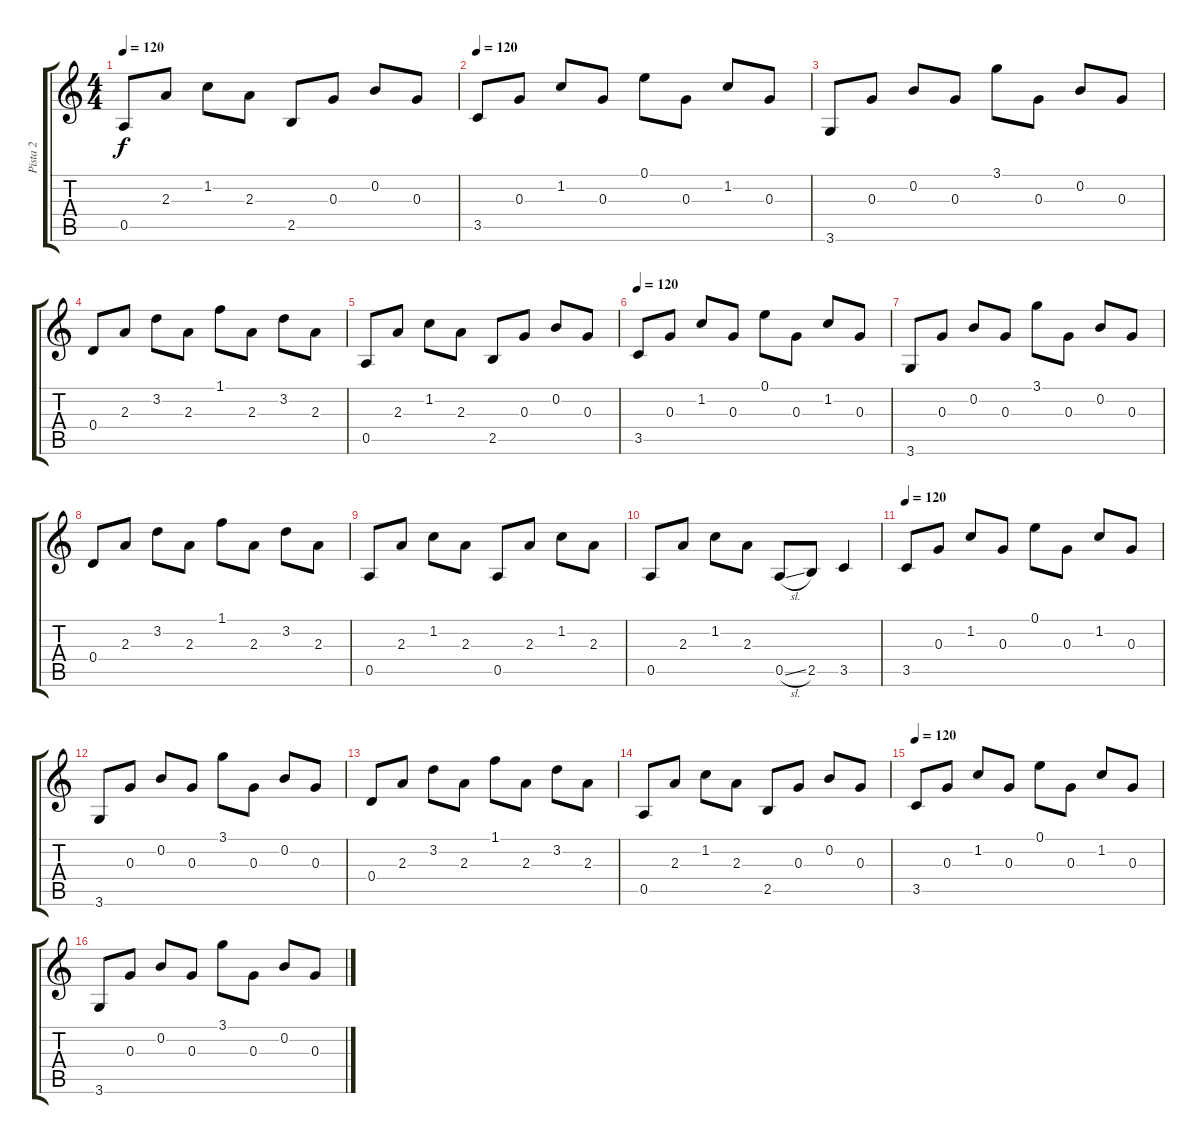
\track ("Pista 2" "Pista 2") {instrument acousticguitarsteel}
\staff {score tabs}
\tuning (E4 B3 G3 D3 A2 E2) {hide}
\ts (4 4)
\tempo 120
\clef g2
\ks c
0.5.8{dy f} 2.3.8 1.2.8 2.3.8 2.5.8 0.3.8 0.2.8 0.3.8 |
\tempo 120
3.5.8 0.3.8 1.2.8 0.3.8 0.1.8 0.3.8 1.2.8 0.3.8 |
3.6.8 0.3.8 0.2.8 0.3.8 3.1.8 0.3.8 0.2.8 0.3.8 |
0.4.8 2.3.8 3.2.8 2.3.8 1.1.8 2.3.8 3.2.8 2.3.8 |
0.5.8 2.3.8 1.2.8 2.3.8 2.5.8 0.3.8 0.2.8 0.3.8 |
\tempo 120
3.5.8 0.3.8 1.2.8 0.3.8 0.1.8 0.3.8 1.2.8 0.3.8 |
3.6.8 0.3.8 0.2.8 0.3.8 3.1.8 0.3.8 0.2.8 0.3.8 |
0.4.8 2.3.8 3.2.8 2.3.8 1.1.8 2.3.8 3.2.8 2.3.8 |
0.5.8 2.3.8 1.2.8 2.3.8 0.5.8 2.3.8 1.2.8 2.3.8 |
0.5.8 2.3.8 1.2.8 2.3.8 0.5{sl}.8 2.5.8 3.5.4 |
\tempo 120
3.5.8 0.3.8 1.2.8 0.3.8 0.1.8 0.3.8 1.2.8 0.3.8 |
3.6.8 0.3.8 0.2.8 0.3.8 3.1.8 0.3.8 0.2.8 0.3.8 |
0.4.8 2.3.8 3.2.8 2.3.8 1.1.8 2.3.8 3.2.8 2.3.8 |
0.5.8 2.3.8 1.2.8 2.3.8 2.5.8 0.3.8 0.2.8 0.3.8 |
\tempo 120
3.5.8 0.3.8 1.2.8 0.3.8 0.1.8 0.3.8 1.2.8 0.3.8 |
3.6.8 0.3.8 0.2.8 0.3.8 3.1.8 0.3.8 0.2.8 0.3.8
